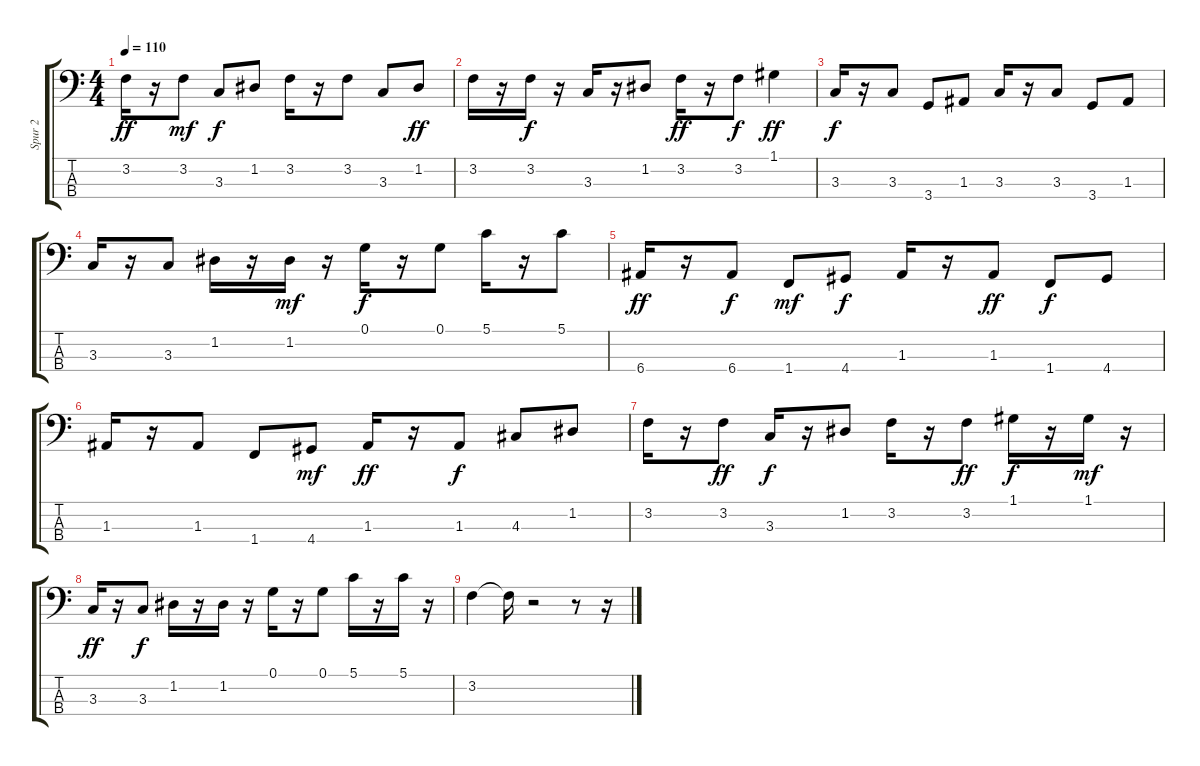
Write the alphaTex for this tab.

\track ("Spur 2" "Spur 2") {instrument electricbasspick}
\staff {score tabs}
\tuning (G2 D2 A1 E1) {hide}
\ts (4 4)
\tempo 110
\clef f4
\ks c
3.2.16{dy ff} r.16 3.2.8{dy mf} 3.3.8{dy f} 1.2.8 3.2.16 r.16 3.2.8 3.3.8 1.2.8{dy ff} |
3.2.16 r.16 3.2.16{dy f} r.16 3.3.16 r.16 1.2.8 3.2.16{dy ff} r.16 3.2.8{dy f} 1.1.4{dy ff} |
3.3.16{dy f} r.16 3.3.8 3.4.8 1.3.8 3.3.16 r.16 3.3.8 3.4.8 1.3.8 |
3.3.16 r.16 3.3.8 1.2.16 r.16 1.2.16{dy mf} r.16 0.1.16{dy f} r.16 0.1.8 5.1.16 r.16 5.1.8 |
6.4.16{dy ff} r.16 6.4.8{dy f} 1.4.8{dy mf} 4.4.8{dy f} 1.3.16 r.16 1.3.8{dy ff} 1.4.8{dy f} 4.4.8 |
1.3.16 r.16 1.3.8 1.4.8 4.4.8{dy mf} 1.3.16{dy ff} r.16 1.3.8{dy f} 4.3.8 1.2.8 |
3.2.16 r.16 3.2.8{dy ff} 3.3.16{dy f} r.16 1.2.8 3.2.16 r.16 3.2.8{dy ff} 1.1.16{dy f} r.16 1.1.16{dy mf} r.16 |
3.3.16{dy ff} r.16 3.3.8{dy f} 1.2.16 r.16 1.2.16 r.16 0.1.16 r.16 0.1.8 5.1.16 r.16 5.1.16 r.16 |
3.2.4 3.2{t}.16 r.2 r.8 r.16
